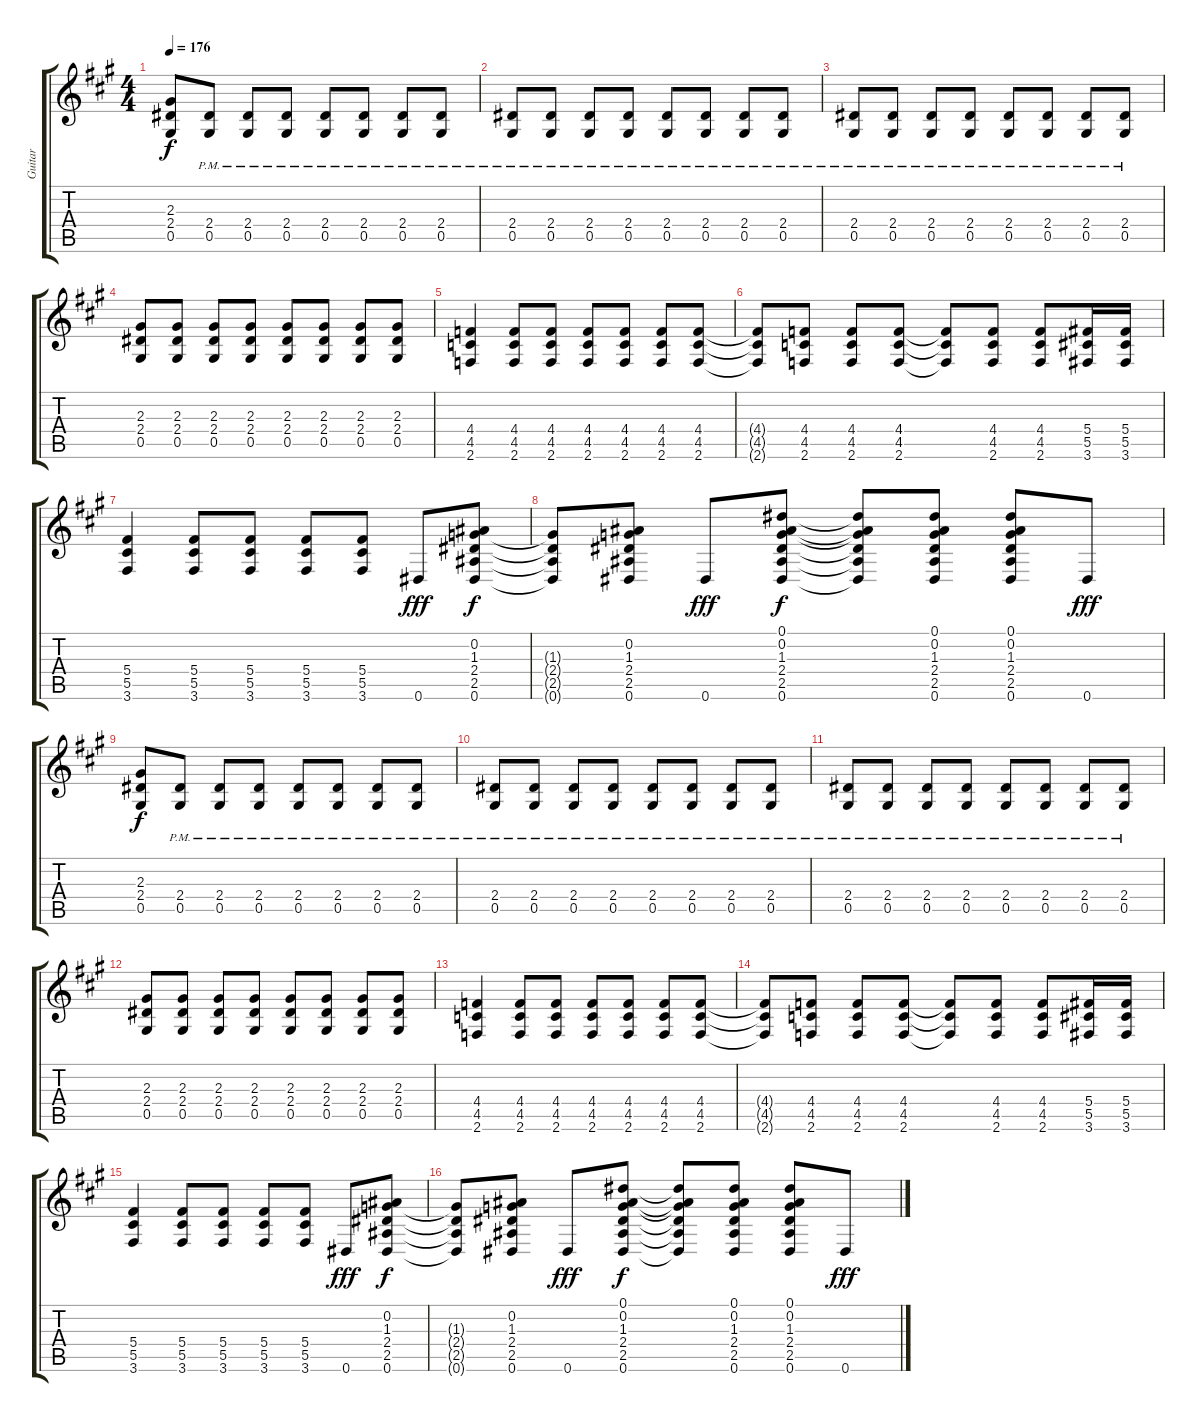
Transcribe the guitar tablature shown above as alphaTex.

\track ("Guitar" "Guitar") {instrument overdrivenguitar}
\staff {score tabs}
\tuning (Eb4 Bb3 Gb3 Db3 Ab2 Eb2) {hide}
\ts (4 4)
\tempo 176
\clef g2
\ks a
(2.3 2.4 0.5).8{dy f} (2.4{pm} 0.5{pm}).8 (2.4{pm} 0.5{pm}).8 (2.4{pm} 0.5{pm}).8 (2.4{pm} 0.5{pm}).8 (2.4{pm} 0.5{pm}).8 (2.4{pm} 0.5{pm}).8 (2.4{pm} 0.5{pm}).8 |
(2.4{pm} 0.5{pm}).8 (2.4{pm} 0.5{pm}).8 (2.4{pm} 0.5{pm}).8 (2.4{pm} 0.5{pm}).8 (2.4{pm} 0.5{pm}).8 (2.4{pm} 0.5{pm}).8 (2.4{pm} 0.5{pm}).8 (2.4{pm} 0.5{pm}).8 |
(2.4{pm} 0.5{pm}).8 (2.4{pm} 0.5{pm}).8 (2.4{pm} 0.5{pm}).8 (2.4{pm} 0.5{pm}).8 (2.4{pm} 0.5{pm}).8 (2.4{pm} 0.5{pm}).8 (2.4{pm} 0.5{pm}).8 (2.4{pm} 0.5{pm}).8 |
(2.3 2.4 0.5).8 (2.3 2.4 0.5).8 (2.3 2.4 0.5).8 (2.3 2.4 0.5).8 (2.3 2.4 0.5).8 (2.3 2.4 0.5).8 (2.3 2.4 0.5).8 (2.3 2.4 0.5).8 |
(4.4 4.5 2.6).4 (4.4 4.5 2.6).8 (4.4 4.5 2.6).8 (4.4 4.5 2.6).8 (4.4 4.5 2.6).8 (4.4 4.5 2.6).8 (4.4 4.5 2.6).8 |
(4.4{t} 4.5{t} 2.6{t}).8 (4.4 4.5 2.6).8 (4.4 4.5 2.6).8 (4.4 4.5 2.6).8 (4.4{t} 4.5{t} 2.6{t}).8 (4.4 4.5 2.6).8 (4.4 4.5 2.6).8 (5.4 5.5 3.6).16 (5.4 5.5 3.6).16 |
(5.4 5.5 3.6).4 (5.4 5.5 3.6).8 (5.4 5.5 3.6).8 (5.4 5.5 3.6).8 (5.4 5.5 3.6).8 0.6.8{dy fff} (0.2 1.3 2.4 2.5 0.6).8{dy f} |
(1.3{t} 2.4{t} 2.5{t} 0.6{t}).8 (0.2 1.3 2.4 2.5 0.6).8 0.6.8{dy fff} (0.1 0.2 1.3 2.4 2.5 0.6).8{dy f} (0.1{t} 0.2{t} 1.3{t} 2.4{t} 2.5{t} 0.6{t}).8 (0.1 0.2 1.3 2.4 2.5 0.6).8 (0.1 0.2 1.3 2.4 2.5 0.6).8 0.6.8{dy fff} |
(2.3 2.4 0.5).8{dy f} (2.4{pm} 0.5{pm}).8 (2.4{pm} 0.5{pm}).8 (2.4{pm} 0.5{pm}).8 (2.4{pm} 0.5{pm}).8 (2.4{pm} 0.5{pm}).8 (2.4{pm} 0.5{pm}).8 (2.4{pm} 0.5{pm}).8 |
(2.4{pm} 0.5{pm}).8 (2.4{pm} 0.5{pm}).8 (2.4{pm} 0.5{pm}).8 (2.4{pm} 0.5{pm}).8 (2.4{pm} 0.5{pm}).8 (2.4{pm} 0.5{pm}).8 (2.4{pm} 0.5{pm}).8 (2.4{pm} 0.5{pm}).8 |
(2.4{pm} 0.5{pm}).8 (2.4{pm} 0.5{pm}).8 (2.4{pm} 0.5{pm}).8 (2.4{pm} 0.5{pm}).8 (2.4{pm} 0.5{pm}).8 (2.4{pm} 0.5{pm}).8 (2.4{pm} 0.5{pm}).8 (2.4{pm} 0.5{pm}).8 |
(2.3 2.4 0.5).8 (2.3 2.4 0.5).8 (2.3 2.4 0.5).8 (2.3 2.4 0.5).8 (2.3 2.4 0.5).8 (2.3 2.4 0.5).8 (2.3 2.4 0.5).8 (2.3 2.4 0.5).8 |
(4.4 4.5 2.6).4 (4.4 4.5 2.6).8 (4.4 4.5 2.6).8 (4.4 4.5 2.6).8 (4.4 4.5 2.6).8 (4.4 4.5 2.6).8 (4.4 4.5 2.6).8 |
(4.4{t} 4.5{t} 2.6{t}).8 (4.4 4.5 2.6).8 (4.4 4.5 2.6).8 (4.4 4.5 2.6).8 (4.4{t} 4.5{t} 2.6{t}).8 (4.4 4.5 2.6).8 (4.4 4.5 2.6).8 (5.4 5.5 3.6).16 (5.4 5.5 3.6).16 |
(5.4 5.5 3.6).4 (5.4 5.5 3.6).8 (5.4 5.5 3.6).8 (5.4 5.5 3.6).8 (5.4 5.5 3.6).8 0.6.8{dy fff} (0.2 1.3 2.4 2.5 0.6).8{dy f} |
(1.3{t} 2.4{t} 2.5{t} 0.6{t}).8 (0.2 1.3 2.4 2.5 0.6).8 0.6.8{dy fff} (0.1 0.2 1.3 2.4 2.5 0.6).8{dy f} (0.1{t} 0.2{t} 1.3{t} 2.4{t} 2.5{t} 0.6{t}).8 (0.1 0.2 1.3 2.4 2.5 0.6).8 (0.1 0.2 1.3 2.4 2.5 0.6).8 0.6.8{dy fff}
